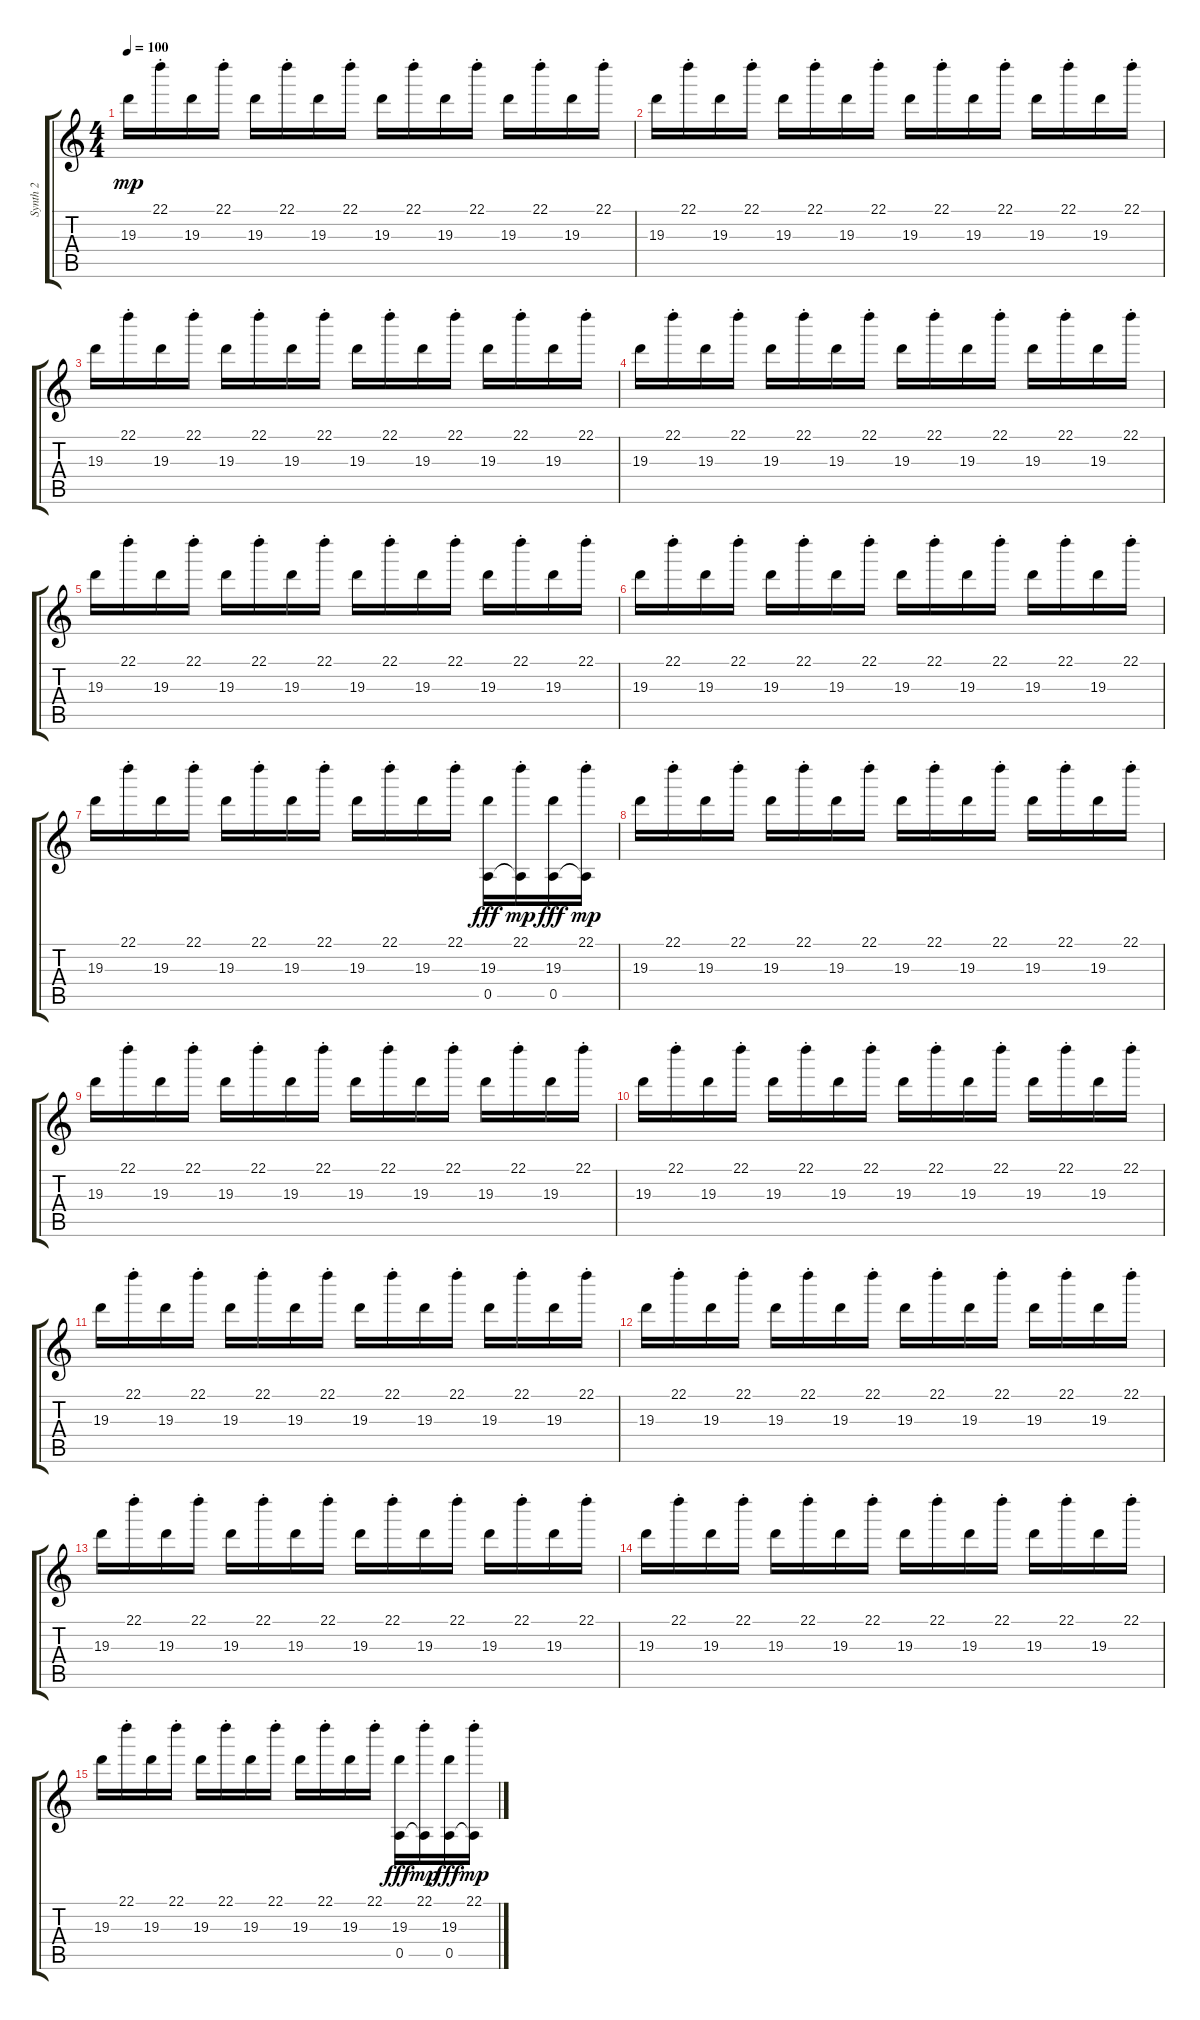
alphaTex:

\track ("Synth 2" "Synth 2") {instrument synthbass1}
\staff {score tabs}
\tuning (E4 B3 G3 D3 A2 E2) {hide}
\ts (4 4)
\tempo 100
\clef g2
\ks c
19.3.16{dy mp} 22.1{st}.16 19.3.16 22.1{st}.16 19.3.16 22.1{st}.16 19.3.16 22.1{st}.16 19.3.16 22.1{st}.16 19.3.16 22.1{st}.16 19.3.16 22.1{st}.16 19.3.16 22.1{st}.16 |
19.3.16 22.1{st}.16 19.3.16 22.1{st}.16 19.3.16 22.1{st}.16 19.3.16 22.1{st}.16 19.3.16 22.1{st}.16 19.3.16 22.1{st}.16 19.3.16 22.1{st}.16 19.3.16 22.1{st}.16 |
19.3.16 22.1{st}.16 19.3.16 22.1{st}.16 19.3.16 22.1{st}.16 19.3.16 22.1{st}.16 19.3.16 22.1{st}.16 19.3.16 22.1{st}.16 19.3.16 22.1{st}.16 19.3.16 22.1{st}.16 |
19.3.16 22.1{st}.16 19.3.16 22.1{st}.16 19.3.16 22.1{st}.16 19.3.16 22.1{st}.16 19.3.16 22.1{st}.16 19.3.16 22.1{st}.16 19.3.16 22.1{st}.16 19.3.16 22.1{st}.16 |
19.3.16 22.1{st}.16 19.3.16 22.1{st}.16 19.3.16 22.1{st}.16 19.3.16 22.1{st}.16 19.3.16 22.1{st}.16 19.3.16 22.1{st}.16 19.3.16 22.1{st}.16 19.3.16 22.1{st}.16 |
19.3.16 22.1{st}.16 19.3.16 22.1{st}.16 19.3.16 22.1{st}.16 19.3.16 22.1{st}.16 19.3.16 22.1{st}.16 19.3.16 22.1{st}.16 19.3.16 22.1{st}.16 19.3.16 22.1{st}.16 |
19.3.16 22.1{st}.16 19.3.16 22.1{st}.16 19.3.16 22.1{st}.16 19.3.16 22.1{st}.16 19.3.16 22.1{st}.16 19.3.16 22.1{st}.16 (19.3 0.5).16{dy fff} (22.1{st} 0.5{t}).16{dy mp} (19.3 0.5).16{dy fff} (22.1{st} 0.5{t}).16{dy mp} |
19.3.16 22.1{st}.16 19.3.16 22.1{st}.16 19.3.16 22.1{st}.16 19.3.16 22.1{st}.16 19.3.16 22.1{st}.16 19.3.16 22.1{st}.16 19.3.16 22.1{st}.16 19.3.16 22.1{st}.16 |
19.3.16 22.1{st}.16 19.3.16 22.1{st}.16 19.3.16 22.1{st}.16 19.3.16 22.1{st}.16 19.3.16 22.1{st}.16 19.3.16 22.1{st}.16 19.3.16 22.1{st}.16 19.3.16 22.1{st}.16 |
19.3.16 22.1{st}.16 19.3.16 22.1{st}.16 19.3.16 22.1{st}.16 19.3.16 22.1{st}.16 19.3.16 22.1{st}.16 19.3.16 22.1{st}.16 19.3.16 22.1{st}.16 19.3.16 22.1{st}.16 |
19.3.16 22.1{st}.16 19.3.16 22.1{st}.16 19.3.16 22.1{st}.16 19.3.16 22.1{st}.16 19.3.16 22.1{st}.16 19.3.16 22.1{st}.16 19.3.16 22.1{st}.16 19.3.16 22.1{st}.16 |
19.3.16 22.1{st}.16 19.3.16 22.1{st}.16 19.3.16 22.1{st}.16 19.3.16 22.1{st}.16 19.3.16 22.1{st}.16 19.3.16 22.1{st}.16 19.3.16 22.1{st}.16 19.3.16 22.1{st}.16 |
19.3.16 22.1{st}.16 19.3.16 22.1{st}.16 19.3.16 22.1{st}.16 19.3.16 22.1{st}.16 19.3.16 22.1{st}.16 19.3.16 22.1{st}.16 19.3.16 22.1{st}.16 19.3.16 22.1{st}.16 |
19.3.16 22.1{st}.16 19.3.16 22.1{st}.16 19.3.16 22.1{st}.16 19.3.16 22.1{st}.16 19.3.16 22.1{st}.16 19.3.16 22.1{st}.16 19.3.16 22.1{st}.16 19.3.16 22.1{st}.16 |
19.3.16 22.1{st}.16 19.3.16 22.1{st}.16 19.3.16 22.1{st}.16 19.3.16 22.1{st}.16 19.3.16 22.1{st}.16 19.3.16 22.1{st}.16 (19.3 0.5).16{dy fff} (22.1{st} 0.5{t}).16{dy mp} (19.3 0.5).16{dy fff} (22.1{st} 0.5{t}).16{dy mp}
